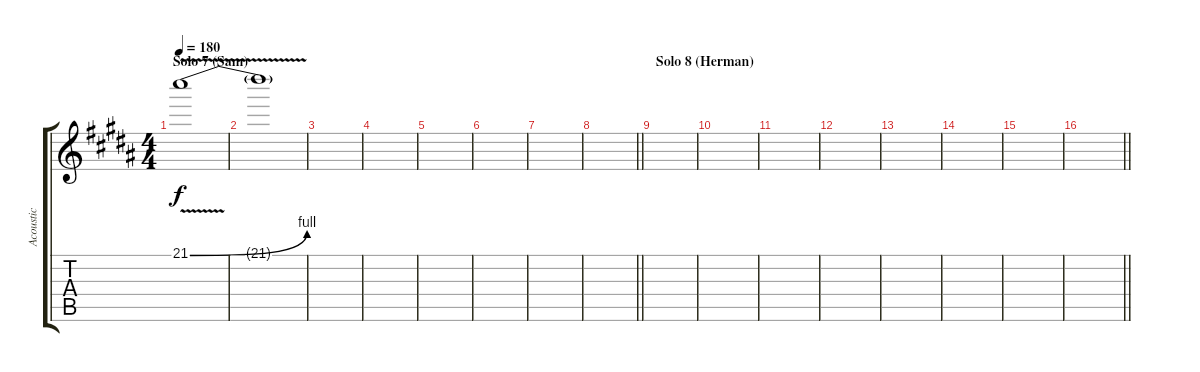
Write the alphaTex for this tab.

\track ("Acoustic" "Acoustic") {instrument acousticguitarsteel}
\staff {score tabs}
\tuning (E4 B3 G3 D3 A2 E2) {hide}
\ts (4 4)
\section ("" "Solo 7 (Sam)")
\tempo 180
\clef g2
\ks g#minor
21.1{be (bend 0 0 60 4) v}.1{dy f} |
21.1{t}.1{volume 0} |
|
|
|
|
|
\barLineRight lightlight
|
\section ("" "Solo 8 (Herman)")
|
|
|
|
|
|
|
\barLineRight lightlight
